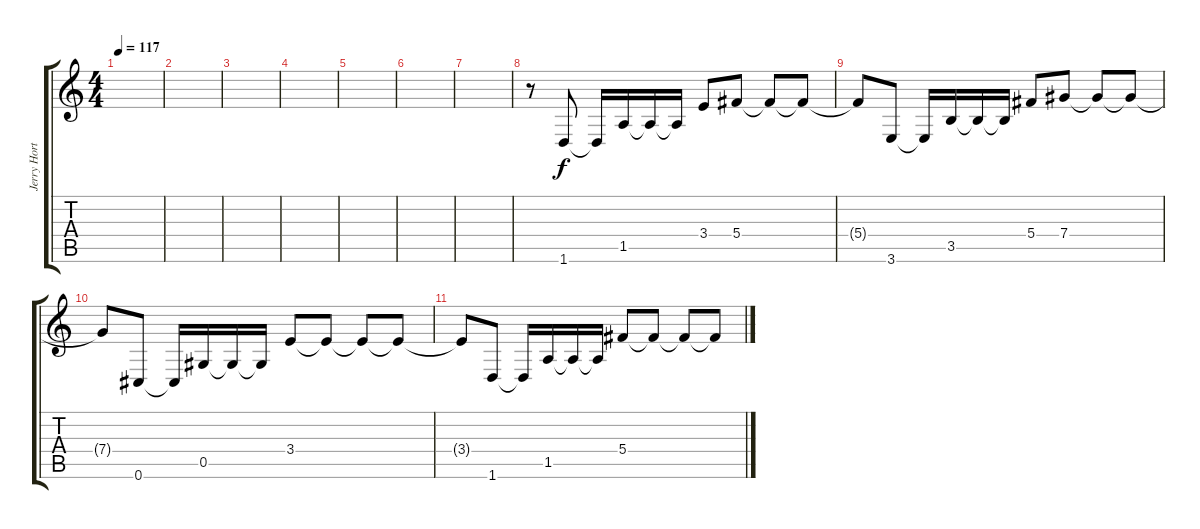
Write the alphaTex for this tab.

\track ("Jerry Horton (Guitar Echo)" "Jerry Hort") {instrument distortionguitar}
\staff {score tabs}
\tuning (Eb4 Bb3 Gb3 Db3 Ab2 Db2) {hide}
\ts (4 4)
\tempo 117
\clef g2
\ks c
|
|
|
|
|
|
|
r.8 1.6.8 1.6{t}.16 1.5.16 1.5{t}.16 1.5{t}.16 3.4.8 5.4.8 5.4{t}.8 5.4{t}.8 |
5.4{t}.8 3.6.8 3.6{t}.16 3.5.16 3.5{t}.16 3.5{t}.16 5.4.8 7.4.8 7.4{t}.8 7.4{t}.8 |
7.4{t}.8 0.6.8 0.6{t}.16 0.5.16 0.5{t}.16 0.5{t}.16 3.4.8 3.4{t}.8 3.4{t}.8 3.4{t}.8 |
3.4{t}.8 1.6.8 1.6{t}.16 1.5.16 1.5{t}.16 1.5{t}.16 5.4.8 5.4{t}.8 5.4{t}.8 5.4{t}.8
